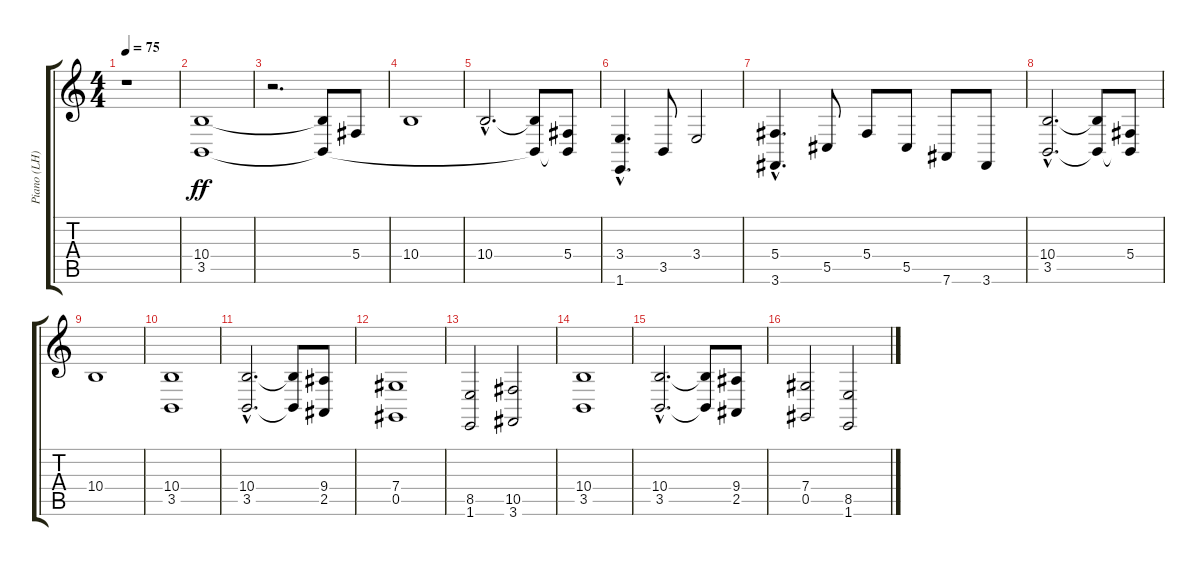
\track ("Piano (LH)" "Piano (LH)") {instrument acousticgrandpiano}
\staff {score tabs}
\tuning (Eb4 Bb3 Gb3 Db3 Ab2 Eb2) {hide}
\ts (4 4)
\tempo 75
\clef g2
\ks c
r.1{dy ff instrument acousticgrandpiano} |
(10.4 3.5).1 |
r.2{d} (10.4{t} 3.5{t}).8 5.4.8 |
10.4.1 |
10.4{hac}.2{d} (10.4{t} 3.5{t}).8 (5.4 3.5{t}).8 |
(3.4{hac} 1.6{hac}).4{d} 3.5.8 3.4.2 |
(5.4{hac} 3.6{hac}).4{d} 5.5.8 5.4.8 5.5.8 7.6.8 3.6.8 |
(10.4{hac} 3.5{hac}).2{d} (10.4{t} 3.5{t}).8 (5.4 3.5{t}).8 |
10.4.1 |
(10.4 3.5).1 |
(10.4{hac} 3.5{hac}).2{d} (10.4{t} 3.5{t}).8 (9.4 2.5).8 |
(7.4 0.5).1 |
(8.5 1.6).2 (10.5 3.6).2 |
(10.4 3.5).1 |
(10.4{hac} 3.5{hac}).2{d} (10.4{t} 3.5{t}).8 (9.4 2.5).8 |
(7.4 0.5).2 (8.5 1.6).2
